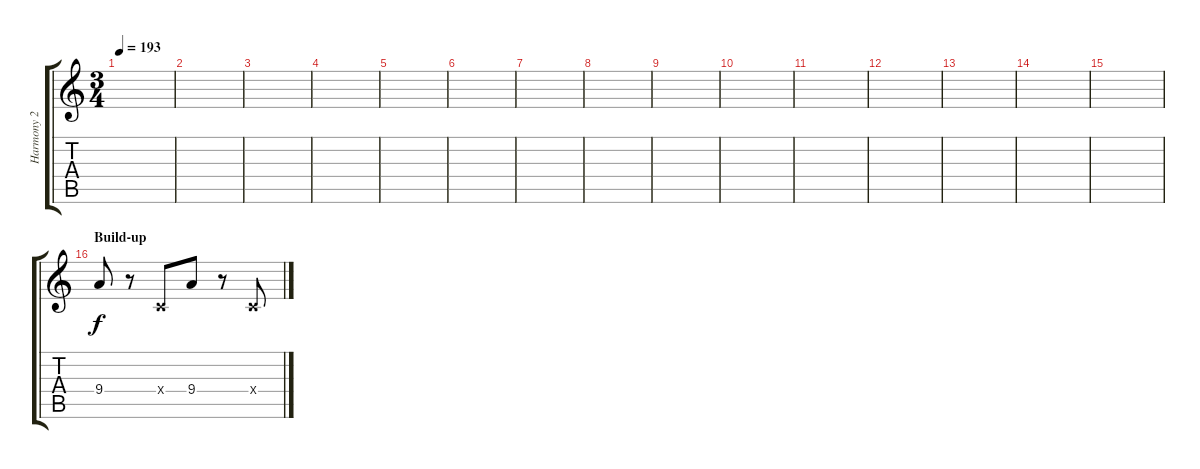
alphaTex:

\track ("Harmony 2" "Harmony 2") {instrument distortionguitar}
\staff {score tabs}
\tuning (D4 A3 F3 C3 G2 C2) {hide}
\ts (3 4)
\tempo 193
\clef g2
\ks c
|
|
|
|
|
|
|
|
|
|
|
|
|
|
|
\section ("" "Build-up")
9.4.8 r.8 0.4{x}.8 9.4.8 r.8 0.4{x}.8
